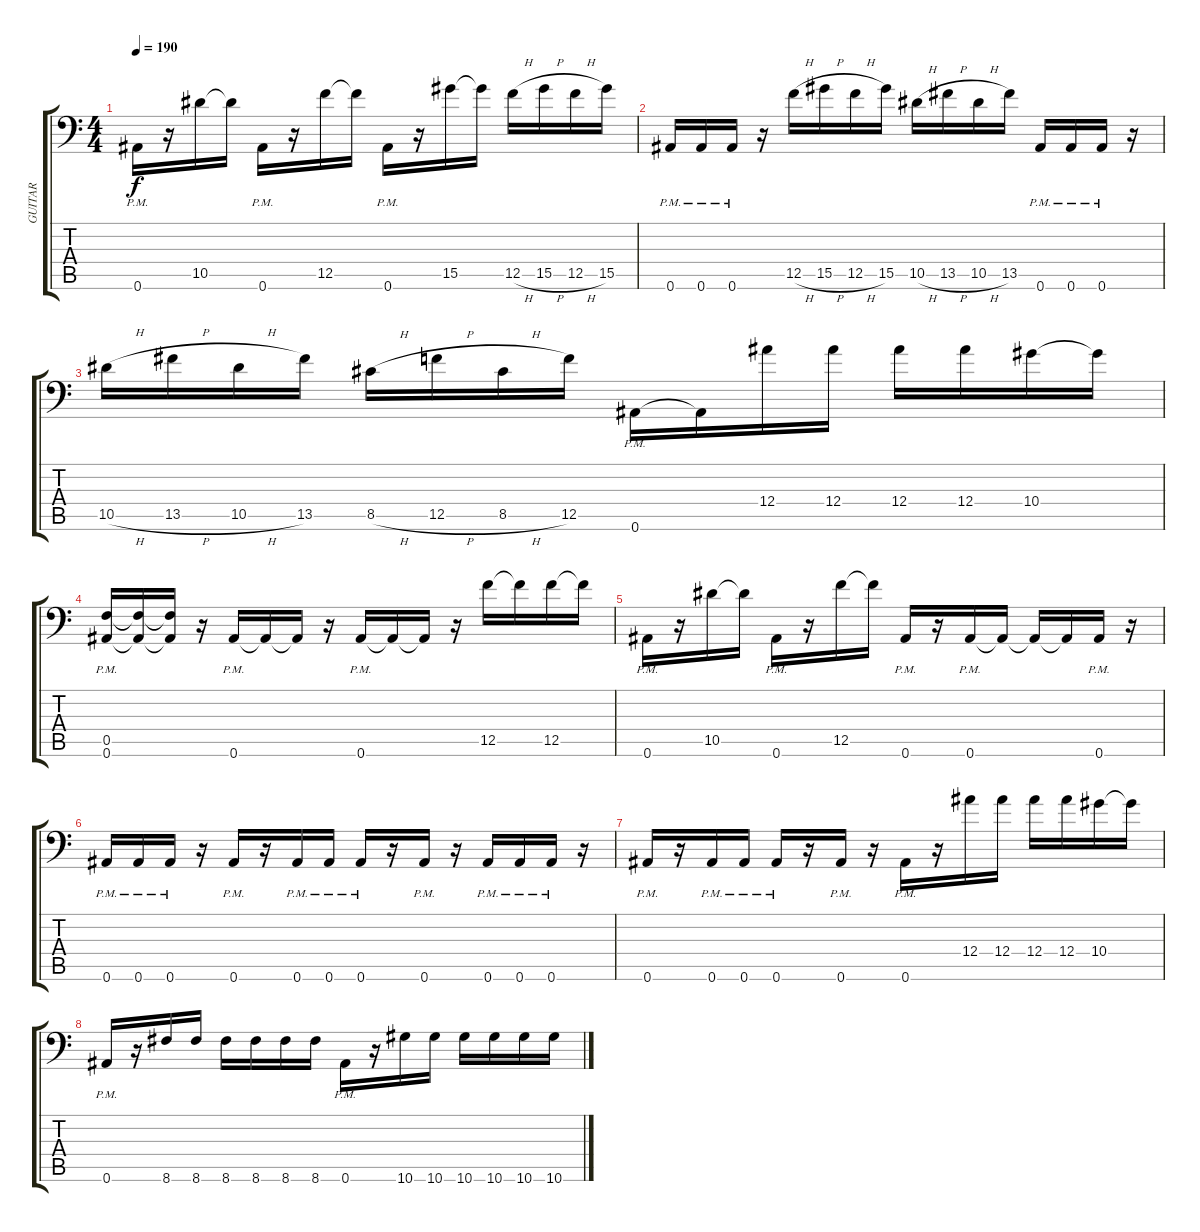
\track ("GUITAR " "GUITAR ") {instrument overdrivenguitar}
\staff {score tabs}
\tuning (C4 G3 Eb3 Bb2 F2 Bb1) {hide}
\ts (4 4)
\tempo 190
\clef f4
\ks c
0.6{pm}.16{dy f} r.16 10.5.16 10.5{t}.16 0.6{pm}.16 r.16 12.5.16 12.5{t}.16 0.6{pm}.16 r.16 15.5.16 15.5{t}.16 12.5{h}.16 15.5{h}.16 12.5{h}.16 15.5.16 |
0.6{pm}.16 0.6{pm}.16 0.6{pm}.16 r.16 12.5{h}.16 15.5{h}.16 12.5{h}.16 15.5.16 10.5{h}.16 13.5{h}.16 10.5{h}.16 13.5.16 0.6{pm}.16 0.6{pm}.16 0.6{pm}.16 r.16 |
10.5{h}.16 13.5{h}.16 10.5{h}.16 13.5.16 8.5{h}.16 12.5{h}.16 8.5{h}.16 12.5.16 0.6{pm}.16 0.6{t}.16 12.4.16 12.4.16 12.4.16 12.4.16 10.4.16 10.4{t}.16 |
(0.5 0.6{pm}).16 (0.5{t} 0.6{t}).16 (0.5{t} 0.6{t}).16 r.16 0.6{pm}.16 0.6{t}.16 0.6{t}.16 r.16 0.6{pm}.16 0.6{t}.16 0.6{t}.16 r.16 12.5.16 12.5{t}.16 12.5.16 12.5{t}.16 |
0.6{pm}.16 r.16 10.5.16 10.5{t}.16 0.6{pm}.16 r.16 12.5.16 12.5{t}.16 0.6{pm}.16 r.16 0.6{pm}.16 0.6{t}.16 0.6{t}.16 0.6{t}.16 0.6{pm}.16 r.16 |
0.6{pm}.16 0.6{pm}.16 0.6{pm}.16 r.16 0.6{pm}.16 r.16 0.6{pm}.16 0.6{pm}.16 0.6{pm}.16 r.16 0.6{pm}.16 r.16 0.6{pm}.16 0.6{pm}.16 0.6{pm}.16 r.16 |
0.6{pm}.16 r.16 0.6{pm}.16 0.6{pm}.16 0.6{pm}.16 r.16 0.6{pm}.16 r.16 0.6{pm}.16 r.16 12.4.16 12.4.16 12.4.16 12.4.16 10.4.16 10.4{t}.16 |
0.6{pm}.16 r.16 8.6.16 8.6.16 8.6.16 8.6.16 8.6.16 8.6.16 0.6{pm}.16 r.16 10.6.16 10.6.16 10.6.16 10.6.16 10.6.16 10.6.16
